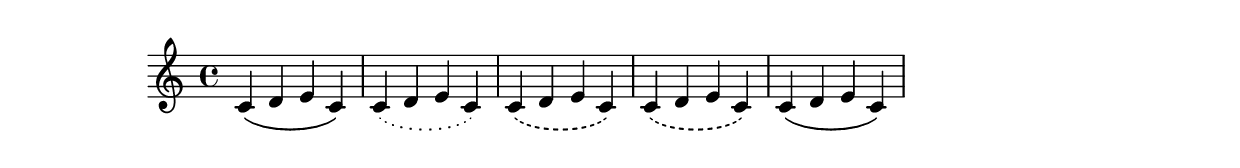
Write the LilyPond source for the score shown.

\version "2.11.65"
\header { texidoc = "
The appearance of phrasing slurs may be changed from solid to dotted or dashed.
"
}

\relative c'{
  c\( d e  c\) |
  \phrasingSlurDotted
  c\( d e  c\) |
  \phrasingSlurDashed
  c\( d e  c\) |
  \override PhrasingSlur #'dash-period = #2.0
  \override PhrasingSlur #'dash-fraction = #0.4
  c\( d e  c\) |
  \phrasingSlurSolid
  c\( d e  c\) |
}






